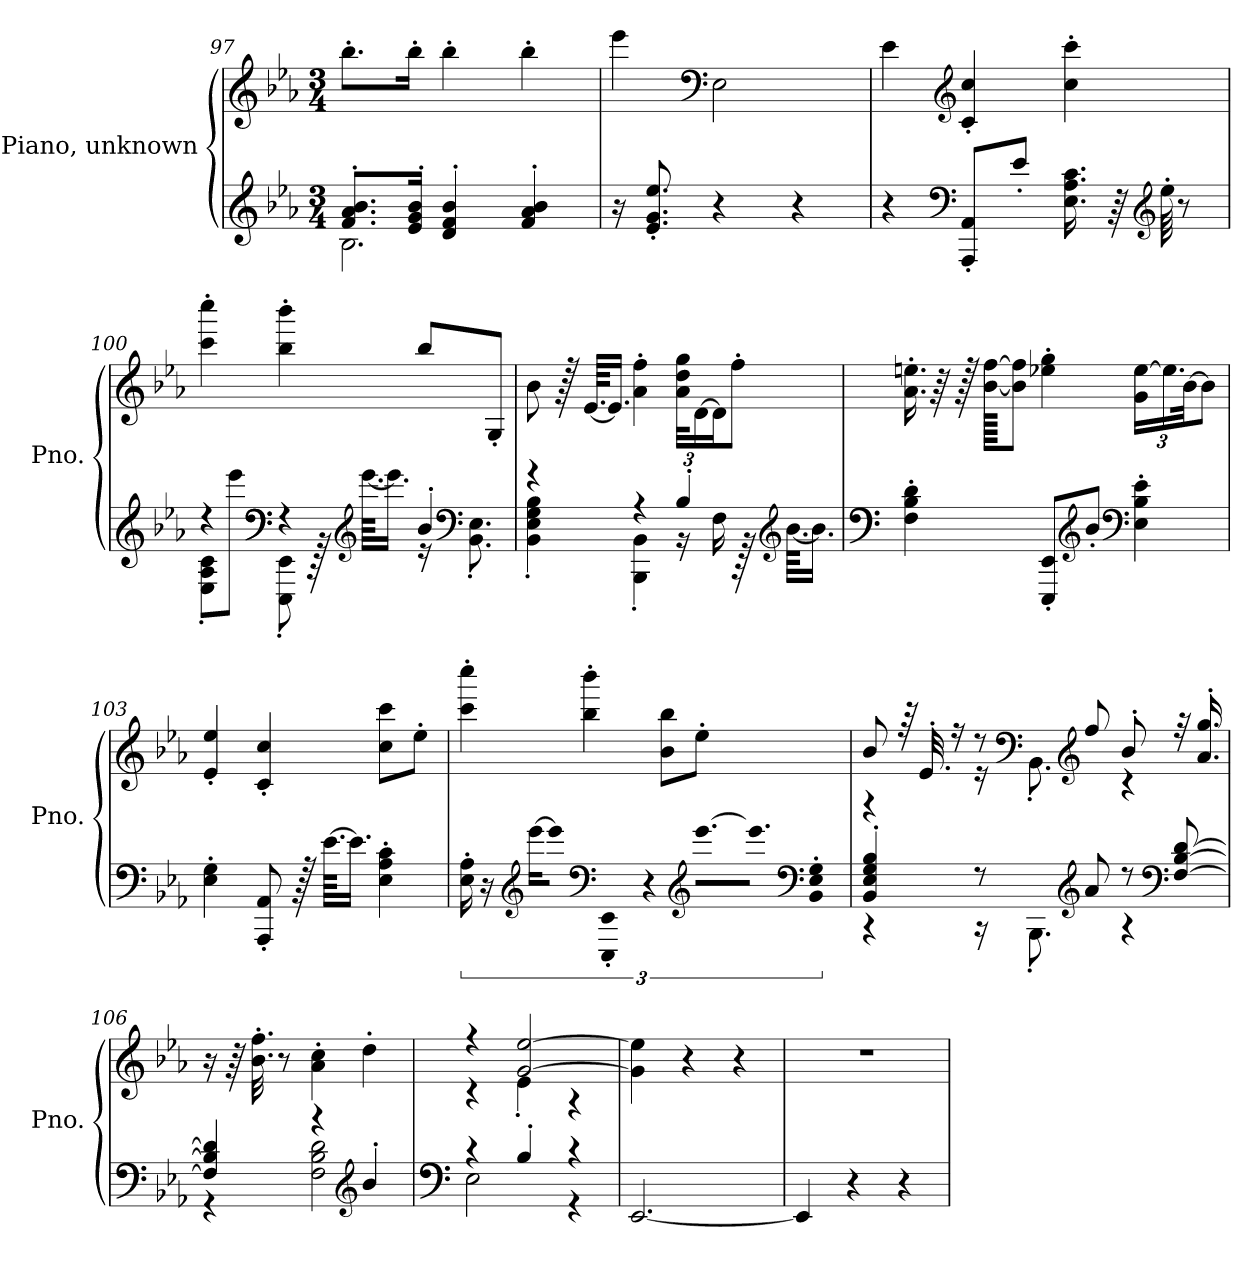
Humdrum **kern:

**kern	**kern
*part1	*part1
*staff2	*staff1
*I"Piano, unknown	*
*I'Pno.	*
*clefG2	*clefG2
*k[b-e-a-]	*k[b-e-a-]
*M3/4	*M3/4
=97	=97
*^	*
8.f/' 8.a-/' 8.b-/'L	2.B-\	8.bb-'\L
16e-/' 16g/' 16b-/'Jk	.	16bb-'\Jk
4d/' 4f/' 4b-/'	.	4bb-'\
4f/' 4a-/' 4b-/'	.	4bb-'\
*v	*v	*
=98	=98
16r	4eee-\
8.e-/' 8.g/' 8.ee-/'	.
*	*clefF4
4r	2E-\
4r	.
=99	=99
4r	4e-\
*clefF4	*clefG2
8AAA-/' 8AA-/'L	4c/' 4cc/'
8e-'/J	.
16.E-\ 16.A-\ 16.c\	4cc\' 4ccc\'
64r	.
*clefG2	*
64ee-'\	.
8r	.
!!LO:LB:g=z
=100	=100
*^	*
4r	8E-\' 8A-\' 8c\'L	4ccc\' 4cccc\'
.	8eee-\J	.
*clefF4	*	*
4r	8EEE-\' 8EE-\'	4bb-\' 4bbb-\'
.	128r	.
*clefG2	*	*
.	[64.eee-\KKLL	.
.	16.eee-\JJ]	.
4b-'/	16r	8bb-/L
*clefF4	*	*
.	8.BB-\' 8.E-\'	.
.	.	8G'/J
=101	=101	=101
4r	4BB-\' 4E-\' 4G\' 4B-\'	8b-\
.	.	128r
.	.	[64.e-/KKLL
.	.	16.e-/JJ]
4r	4BBB-\' 4BB-\'	4a-\' 4ff\'
*	*	*Xbrackettup
4B-'/	16r	48a-\ 48dd\ 48gg\KLL
.	.	[24d\
.	16F\	16d\J]
.	128r	8ff'\J
*clefG2	*	*
.	[64.b-\KKLL	.
.	16.b-\JJ]	.
*v	*v	*
!!LO:LB:g=z
=102	=102
*clefF4	*
4F\' 4B-\' 4d\'	16.a-\' 16.een\'
.	64r
.	128r
.	[128b-\ [128ff\KKKKL
.	8b-\] 8ff\]J
8EEE-/' 8EE-/'L	4ee-X\' 4gg\'
*clefG2	*
8b-'/J	.
*clefF4	*
4E-\' 4B-\' 4e-\'	24g\ [24ee-\LL
.	24.ee-\]
.	[48b-\JK
.	8b-\J]
=103	=103
4E-\' 4G\'	4e-/' 4ee-/'
8AAA-/' 8AA-/'	4c/' 4cc/'
128r	.
[64.e-\KKLL	.
16.e-\JJ]	.
4E-\' 4A-\' 4c\'	8cc\ 8ccc\L
.	8ee-'\J
!!LO:PB:g=z
=104	=104
24E-\' 24A-\'	4ccc\' 4cccc\'
24r	.
*clefG2	*
[24eee-\KL	.
8eee-\J]	.
*clefF4	*
8EEE-/' 8EE-/'	4bb-\' 4bbb-\'
128r	.
*clefG2	*
[64.eee-\KKLL	.
16.eee-\JJ]	.
*clefF4	*
4BB-\' 4E-\' 4G\'	8b-\ 8bb-\L
.	8ee-'\J
=105	=105
*^	*^
4BB-/' 4E-/' 4G/' 4B-/'	4r	8b-/	4r
.	.	64r	.
.	.	32.e-'/	.
.	.	16r	.
8r	16r	8r	16r
*	*	*clefF4	*
.	8.BBB-'\	.	8.BB-'\
*clefG2	*	*clefG2	*
8a-/	.	8ff/	.
8r	4r	8b-'/	4r
*clefF4	*	*	*
[8F/ [8B-/ [8d/	.	32r	.
.	.	16.a-/' 16.gg/'	.
*	*	*v	*v
!!LO:LB:g=z
=106	=106	=106
4F/] 4B-/] 4d/]	4r	16r
.	.	64r
.	.	32.b-\' 32.ff\'
.	.	8r
4r	2F\ 2B-\ 2d\	4a-\' 4cc\'
*clefG2	*	*
4b-'/	.	4dd'\
=107	=107	=107
*clefF4	*	*
*	*	*^
4r	2E-\	4r	4r
4B-'/	.	[2g/ [2ee-/	4e-'\
4r	4r	.	4r
*v	*v	*	*
*	*v	*v
=108	=108
[2.EE-/	4g\] 4ee-\]
.	4r
.	4r
=109	=109
4EE-/]	2.r
4r	.
4r	.
=	=
*-	*-
